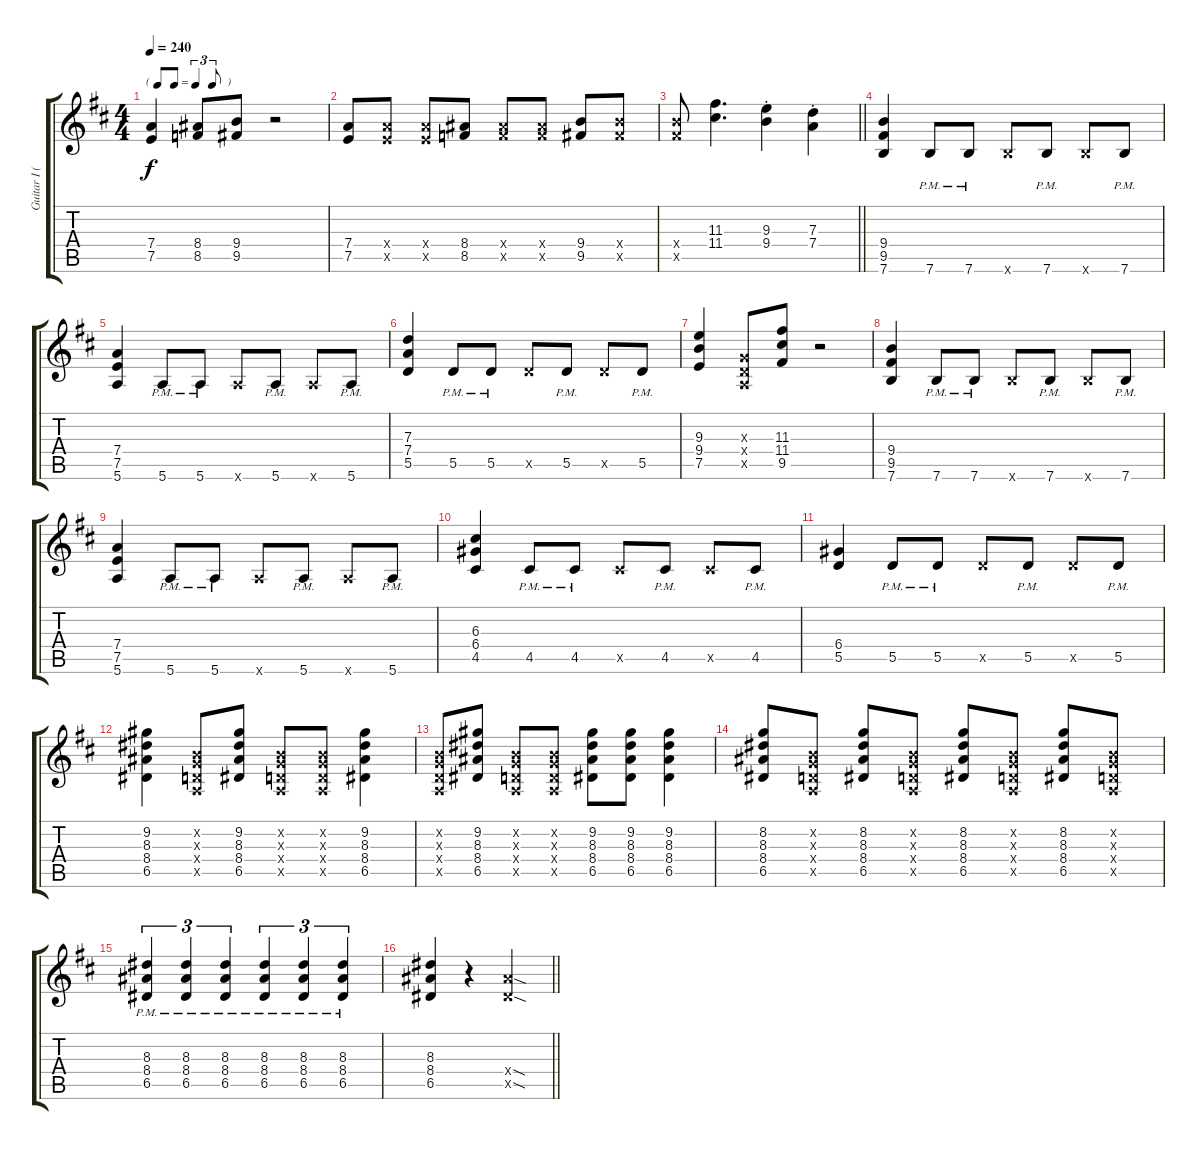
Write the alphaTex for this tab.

\track ("Guitar I (Hirasawa Yui)" "Guitar I (") {instrument overdrivenguitar}
\staff {score tabs}
\tuning (E4 B3 G3 D3 A2 E2) {hide}
\ts (4 4)
\tf triplet8th
\tempo 240
\clef g2
\ks d
(7.4 7.5).4{dy f} (8.4 8.5).8 (9.4 9.5).8 r.2 |
(7.4 7.5).8 (7.4{x} 7.5{x}).8 (7.4{x} 7.5{x}).8 (8.4 8.5).8 (8.4{x} 8.5{x}).8 (8.4{x} 8.5{x}).8 (9.4 9.5).8 (9.4{x} 9.5{x}).8 |
\barLineRight lightlight
(9.4{x} 9.5{x}).8 (11.3 11.4).4{d} (9.3{st} 9.4{st}).4 (7.3{st} 7.4{st}).4 |
(9.4 9.5 7.6).4 7.6{pm}.8 7.6{pm}.8 7.6{x}.8 7.6{pm}.8 7.6{x}.8 7.6{pm}.8 |
(7.4 7.5 5.6).4 5.6{pm}.8 5.6{pm}.8 5.6{x}.8 5.6{pm}.8 5.6{x}.8 5.6{pm}.8 |
(7.3 7.4 5.5).4 5.5{pm}.8 5.5{pm}.8 5.5{x}.8 5.5{pm}.8 5.5{x}.8 5.5{pm}.8 |
(9.3 9.4 7.5).4 (0.3{x} 0.4{x} 0.5{x}).8 (11.3 11.4 9.5).8 r.2 |
(9.4 9.5 7.6).4 7.6{pm}.8 7.6{pm}.8 7.6{x}.8 7.6{pm}.8 7.6{x}.8 7.6{pm}.8 |
(7.4 7.5 5.6).4 5.6{pm}.8 5.6{pm}.8 5.6{x}.8 5.6{pm}.8 5.6{x}.8 5.6{pm}.8 |
(6.3 6.4 4.5).4 4.5{pm}.8 4.5{pm}.8 4.5{x}.8 4.5{pm}.8 4.5{x}.8 4.5{pm}.8 |
(6.4 5.5).4 5.5{pm}.8 5.5{pm}.8 5.5{x}.8 5.5{pm}.8 5.5{x}.8 5.5{pm}.8 |
(9.2 8.3 8.4 6.5).4 (0.2{x} 0.3{x} 0.4{x} 0.5{x}).8 (9.2 8.3 8.4 6.5).8 (0.2{x} 0.3{x} 0.4{x} 0.5{x}).8 (0.2{x} 0.3{x} 0.4{x} 0.5{x}).8 (9.2 8.3 8.4 6.5).4 |
(0.2{x} 0.3{x} 0.4{x} 0.5{x}).8 (9.2 8.3 8.4 6.5).8 (0.2{x} 0.3{x} 0.4{x} 0.5{x}).8 (0.2{x} 0.3{x} 0.4{x} 0.5{x}).8 (9.2 8.3 8.4 6.5).8 (9.2 8.3 8.4 6.5).8 (9.2 8.3 8.4 6.5).4 |
(8.2 8.3 8.4 6.5).8 (0.2{x} 0.3{x} 0.4{x} 0.5{x}).8 (8.2 8.3 8.4 6.5).8 (0.2{x} 0.3{x} 0.4{x} 0.5{x}).8 (8.2 8.3 8.4 6.5).8 (0.2{x} 0.3{x} 0.4{x} 0.5{x}).8 (8.2 8.3 8.4 6.5).8 (0.2{x} 0.3{x} 0.4{x} 0.5{x}).8 |
(8.3{pm} 8.4{pm} 6.5{pm}).4{tu (3 2)} (8.3{pm} 8.4{pm} 6.5{pm}).4{tu (3 2)} (8.3{pm} 8.4{pm} 6.5{pm}).4{tu (3 2)} (8.3{pm} 8.4{pm} 6.5{pm}).4{tu (3 2)} (8.3{pm} 8.4{pm} 6.5{pm}).4{tu (3 2)} (8.3{pm} 8.4{pm} 6.5{pm}).4{tu (3 2)} |
\barLineRight lightlight
(8.3 8.4 6.5).4 r.4 (8.4{sod x} 6.5{sod x}).2
